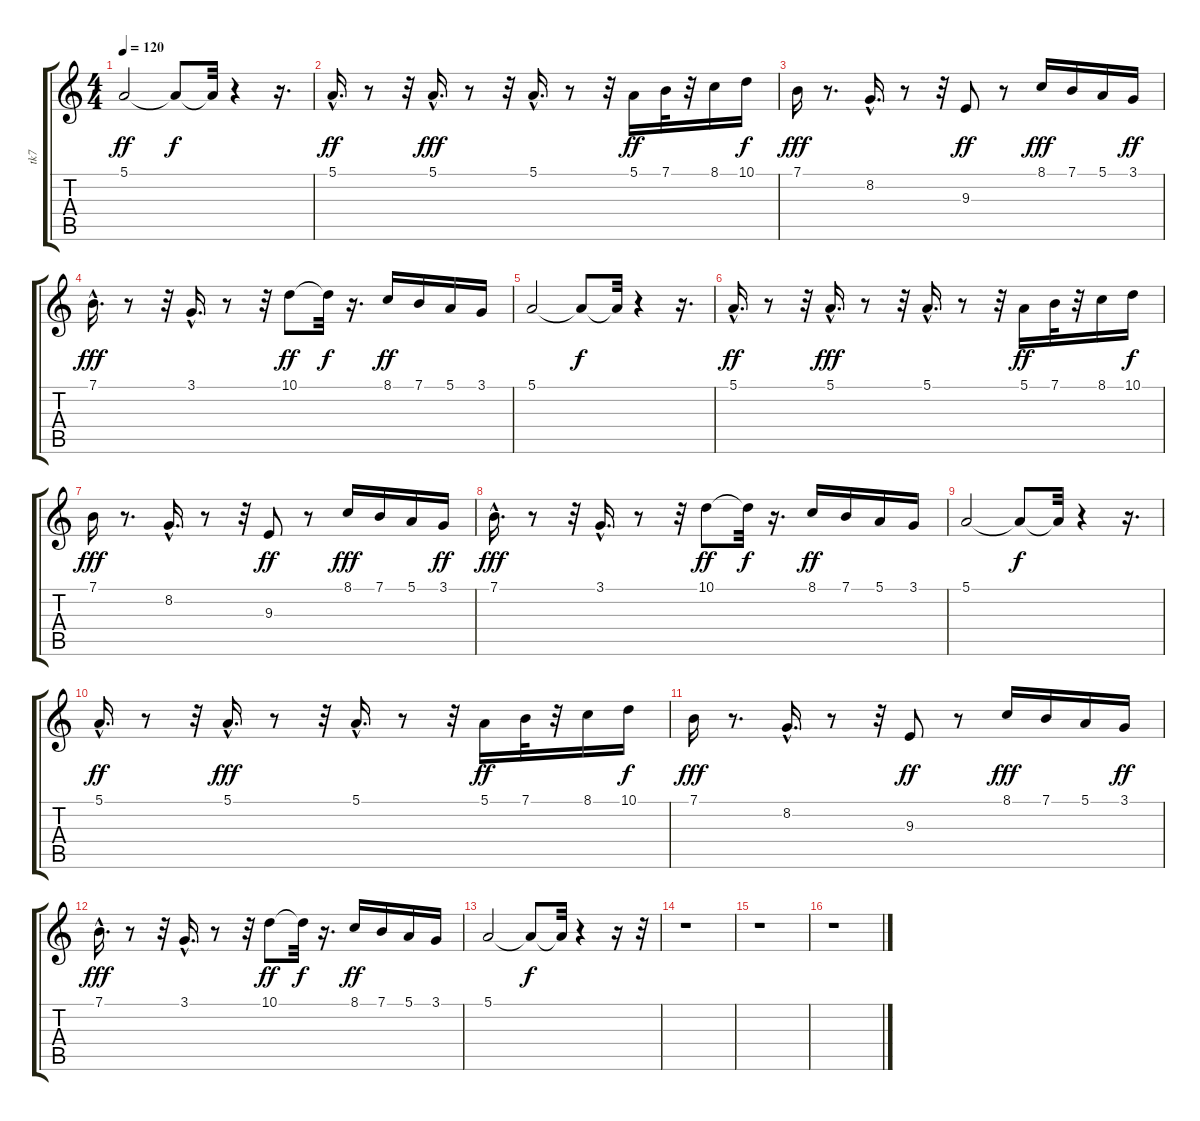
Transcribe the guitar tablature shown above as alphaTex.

\track ("tk7" "tk7") {instrument acousticgrandpiano}
\staff {score tabs}
\tuning (E4 B3 G3 D3 A2 E2) {hide}
\ts (4 4)
\tempo 120
\clef g2
\ks c
5.1.2{dy ff} 5.1{t}.8{dy f} 5.1{t}.32 r.4 r.16{d} |
5.1{hac}.16{d dy ff} r.8 r.32 5.1{hac}.16{d dy fff} r.8 r.32 5.1{hac}.16{d} r.8 r.32 5.1.16{dy ff} 7.1.32 r.32 8.1.16 10.1.16{dy f} |
7.1.16{dy fff} r.8{d} 8.2{hac}.16{d} r.8 r.32 9.3.8{dy ff} r.8 8.1.16{dy fff} 7.1.16 5.1.16 3.1.16{dy ff} |
7.1{hac}.16{d dy fff} r.8 r.32 3.1{hac}.16{d} r.8 r.32 10.1.8{dy ff} 10.1{t}.32{dy f} r.16{d} 8.1.16{dy ff} 7.1.16 5.1.16 3.1.16 |
5.1.2 5.1{t}.8{dy f} 5.1{t}.32 r.4 r.16{d} |
5.1{hac}.16{d dy ff} r.8 r.32 5.1{hac}.16{d dy fff} r.8 r.32 5.1{hac}.16{d} r.8 r.32 5.1.16{dy ff} 7.1.32 r.32 8.1.16 10.1.16{dy f} |
7.1.16{dy fff} r.8{d} 8.2{hac}.16{d} r.8 r.32 9.3.8{dy ff} r.8 8.1.16{dy fff} 7.1.16 5.1.16 3.1.16{dy ff} |
7.1{hac}.16{d dy fff} r.8 r.32 3.1{hac}.16{d} r.8 r.32 10.1.8{dy ff} 10.1{t}.32{dy f} r.16{d} 8.1.16{dy ff} 7.1.16 5.1.16 3.1.16 |
5.1.2 5.1{t}.8{dy f} 5.1{t}.32 r.4 r.16{d} |
5.1{hac}.16{d dy ff} r.8 r.32 5.1{hac}.16{d dy fff} r.8 r.32 5.1{hac}.16{d} r.8 r.32 5.1.16{dy ff} 7.1.32 r.32 8.1.16 10.1.16{dy f} |
7.1.16{dy fff} r.8{d} 8.2{hac}.16{d} r.8 r.32 9.3.8{dy ff} r.8 8.1.16{dy fff} 7.1.16 5.1.16 3.1.16{dy ff} |
7.1{hac}.16{d dy fff} r.8 r.32 3.1{hac}.16{d} r.8 r.32 10.1.8{dy ff} 10.1{t}.32{dy f} r.16{d} 8.1.16{dy ff} 7.1.16 5.1.16 3.1.16 |
5.1.2 5.1{t}.8{dy f} 5.1{t}.32 r.4 r.16 r.32 |
r.1 |
r.1 |
r.1
